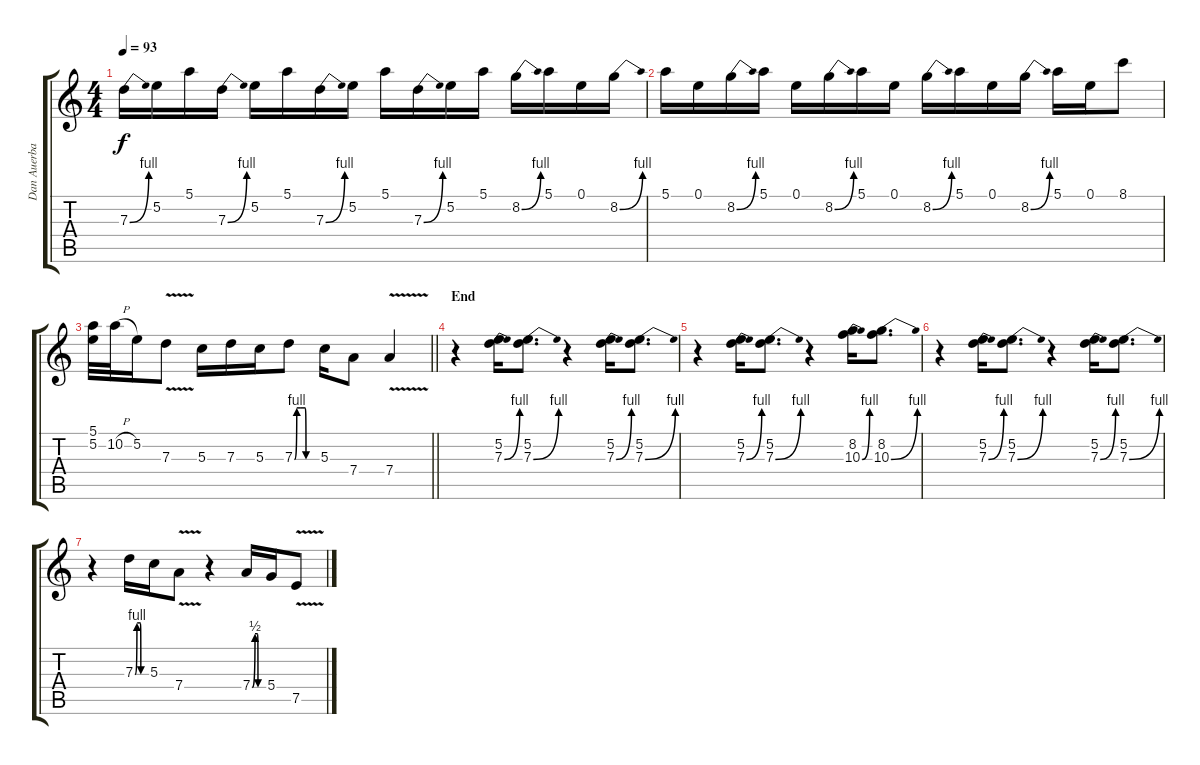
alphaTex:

\track ("Dan Auerbach [Guitar III]" "Dan Auerba") {instrument overdrivenguitar}
\staff {score tabs}
\tuning (E4 B3 G3 D3 A2 E2) {hide}
\ts (4 4)
\tempo 93
\clef g2
\ks c
7.3{be (bend 0 0 60 4)}.16{dy f} 5.2.16 5.1.16 7.3{be (bend 0 0 60 4)}.16 5.2.16 5.1.16 7.3{be (bend 0 0 60 4)}.16 5.2.16 5.1.16 7.3{be (bend 0 0 60 4)}.16 5.2.16 5.1.16 8.2{be (bend 0 0 60 4)}.16 5.1.16 0.1.16 8.2{be (bend 0 0 60 4)}.16 |
5.1.16 0.1.16 8.2{be (bend 0 0 60 4)}.16 5.1.16 0.1.16 8.2{be (bend 0 0 60 4)}.16 5.1.16 0.1.16 8.2{be (bend 0 0 60 4)}.16 5.1.16 0.1.16 8.2{be (bend 0 0 60 4)}.16 5.1.16 0.1.16 8.1.8 |
\barLineRight lightlight
(5.1 5.2).32 10.2{h}.32 5.2.16 7.3{v}.8 5.3.16 7.3.16 5.3.16 7.3{be (custom 0 0 6 4 15 4 29 4 31 0 60 0)}.8 5.3.16 7.4.8 7.4{v}.4 |
\section ("" "End")
r.4 (5.2 7.3{be (bend 0 0 60 4)}).16 (5.2 7.3{be (bend 0 0 60 4)}).8{d} r.4 (5.2 7.3{be (bend 0 0 60 4)}).16 (5.2 7.3{be (bend 0 0 60 4)}).8{d} |
r.4 (5.2 7.3{be (bend 0 0 60 4)}).16 (5.2 7.3{be (bend 0 0 60 4)}).8{d} r.4 (8.2 10.3{be (bend 0 0 60 4)}).16 (8.2 10.3{be (bend 0 0 60 4)}).8{d} |
r.4 (5.2 7.3{be (bend 0 0 60 4)}).16 (5.2 7.3{be (bend 0 0 60 4)}).8{d} r.4 (5.2 7.3{be (bend 0 0 60 4)}).16 (5.2 7.3{be (bend 0 0 60 4)}).8{d} |
r.4 7.3{be (custom 0 0 10 4 15 4 29 4 31 0 60 0)}.16 5.3.16 7.4{v}.8 r.4 7.4{be (custom 0 0 15 2 29 2 31 0 60 0)}.16 5.4.16 7.5{v}.8
